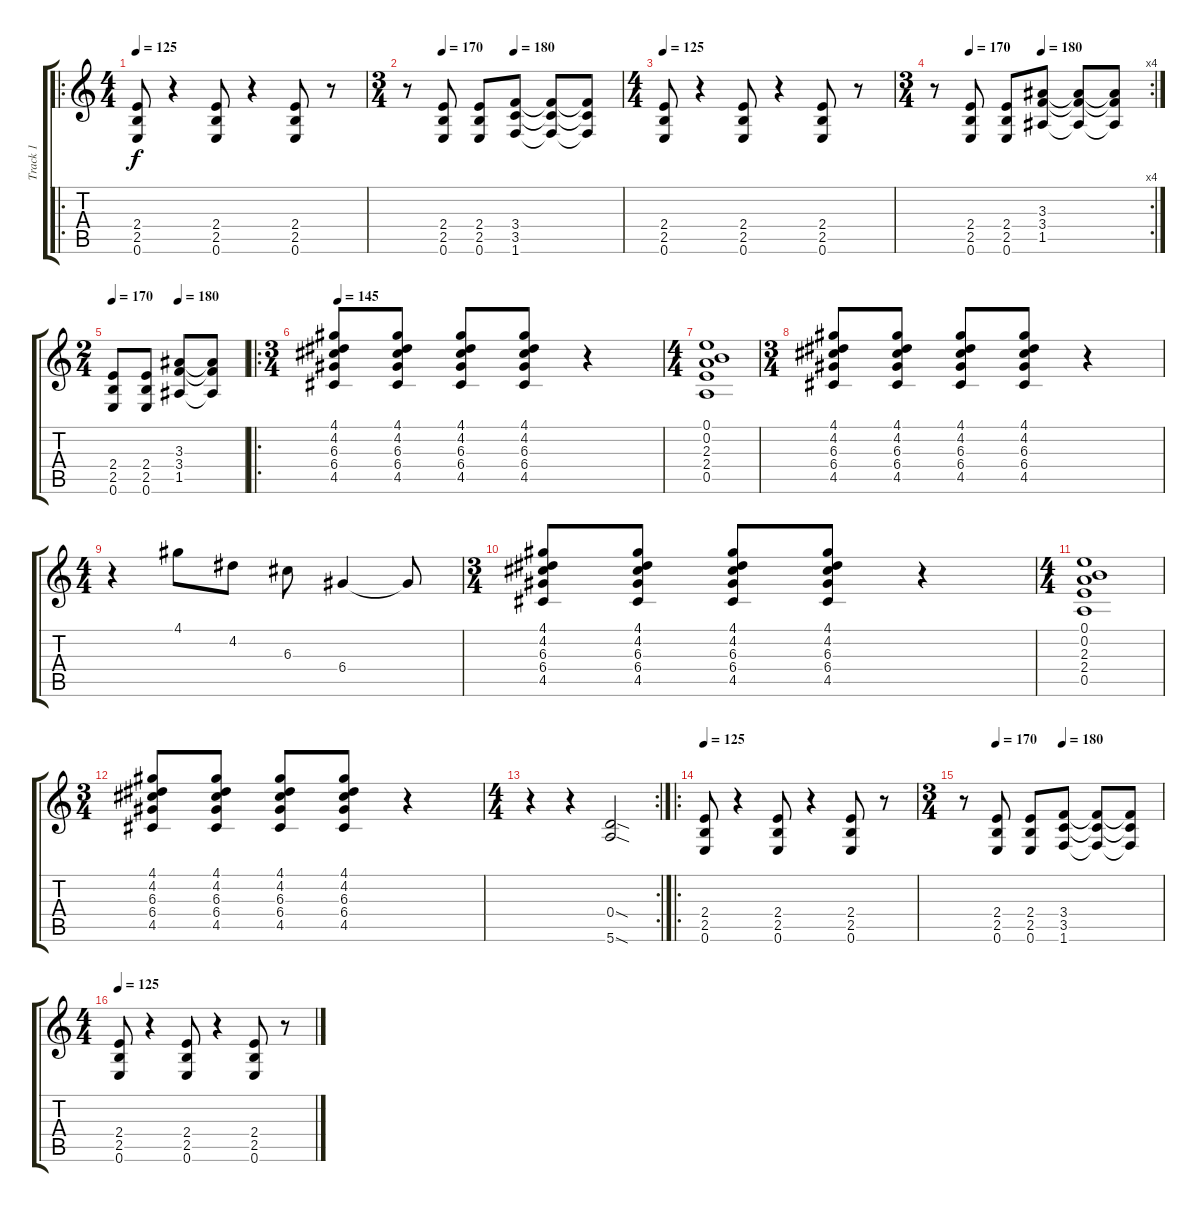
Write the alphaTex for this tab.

\track ("Track 1" "Track 1") {instrument overdrivenguitar}
\staff {score tabs}
\tuning (E4 B3 G3 D3 A2 E2) {hide}
\ro
\ts (4 4)
\tempo 125
\clef g2
\ks c
(2.4 2.5 0.6).8{dy f} r.4 (2.4 2.5 0.6).8 r.4 (2.4 2.5 0.6).8 r.8 |
\ts (3 4)
\tempo (170 0.16666666666666666)
\tempo (180 0.5)
r.8 (2.4 2.5 0.6).8 (2.4 2.5 0.6).8 (3.4 3.5 1.6).8 (3.4{t} 3.5{t} 1.6{t}).8 (3.4{t} 3.5{t} 1.6{t}).8 |
\ts (4 4)
\tempo 125
(2.4 2.5 0.6).8 r.4 (2.4 2.5 0.6).8 r.4 (2.4 2.5 0.6).8 r.8 |
\rc 4
\ts (3 4)
\tempo (170 0.16666666666666666)
\tempo (180 0.5)
r.8 (2.4 2.5 0.6).8 (2.4 2.5 0.6).8 (3.3 3.4 1.5).8 (3.3{t} 3.4{t} 1.5{t}).8 (3.3{t} 3.4{t} 1.5{t}).8 |
\ts (2 4)
\tempo 170
\tempo (180 0.5)
(2.4 2.5 0.6).8 (2.4 2.5 0.6).8 (3.3 3.4 1.5).8 (3.3{t} 3.4{t} 1.5{t}).8 |
\ro
\ts (3 4)
\tempo 145
(4.1 4.2 6.3 6.4 4.5).8 (4.1 4.2 6.3 6.4 4.5).8 (4.1 4.2 6.3 6.4 4.5).8 (4.1 4.2 6.3 6.4 4.5).8 r.4 |
\ts (4 4)
(0.1 0.2 2.3 2.4 0.5).1 |
\ts (3 4)
(4.1 4.2 6.3 6.4 4.5).8 (4.1 4.2 6.3 6.4 4.5).8 (4.1 4.2 6.3 6.4 4.5).8 (4.1 4.2 6.3 6.4 4.5).8 r.4 |
\ts (4 4)
r.4 4.1.8 4.2.8 6.3.8 6.4.4 6.4{t}.8 |
\ts (3 4)
(4.1 4.2 6.3 6.4 4.5).8 (4.1 4.2 6.3 6.4 4.5).8 (4.1 4.2 6.3 6.4 4.5).8 (4.1 4.2 6.3 6.4 4.5).8 r.4 |
\ts (4 4)
(0.1 0.2 2.3 2.4 0.5).1 |
\ts (3 4)
(4.1 4.2 6.3 6.4 4.5).8 (4.1 4.2 6.3 6.4 4.5).8 (4.1 4.2 6.3 6.4 4.5).8 (4.1 4.2 6.3 6.4 4.5).8 r.4 |
\rc 2
\ts (4 4)
r.4 r.4 (0.4{sod} 5.6{sod}).2 |
\ro
\tempo 125
(2.4 2.5 0.6).8 r.4 (2.4 2.5 0.6).8 r.4 (2.4 2.5 0.6).8 r.8 |
\ts (3 4)
\tempo (170 0.16666666666666666)
\tempo (180 0.5)
r.8 (2.4 2.5 0.6).8 (2.4 2.5 0.6).8 (3.4 3.5 1.6).8 (3.4{t} 3.5{t} 1.6{t}).8 (3.4{t} 3.5{t} 1.6{t}).8 |
\ts (4 4)
\tempo 125
(2.4 2.5 0.6).8 r.4 (2.4 2.5 0.6).8 r.4 (2.4 2.5 0.6).8 r.8
